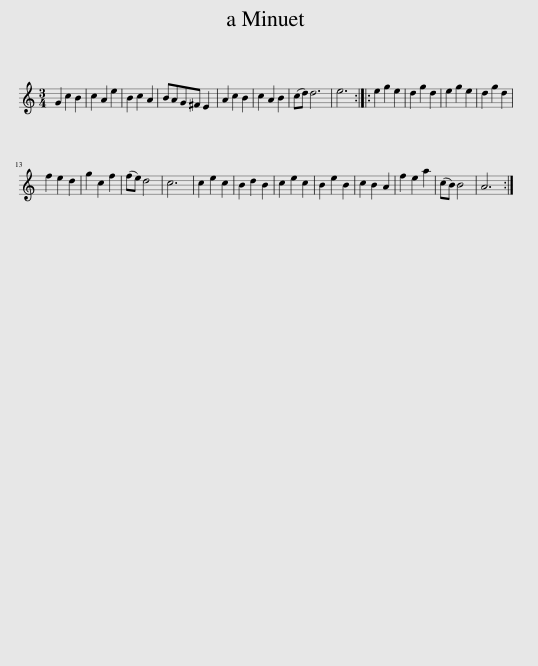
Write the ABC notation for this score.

X:1
L:1/8
M:3/4
I:linebreak $
K:C
V:1 treble
V:1
 G2 c2 B2 | c2 A2 e2 | B2 c2 A2 | BAG^F E2 | A2 c2 B2 | %5
 c2 A2 B2 | (cd) d6 | e6 :: e2 g2 e2 | d2 g2 d2 | %10
 e2 g2 e2 | d2 g2 d2 |$ f2 e2 d2 | g2 c2 f2 | (fe) d4 | %15
 c6 | c2 e2 c2 | B2 d2 B2 | c2 e2 c2 | B2 e2 B2 | %20
 c2 B2 A2 | f2 e2 a2 | (cB) B4 | A6 :| %24
